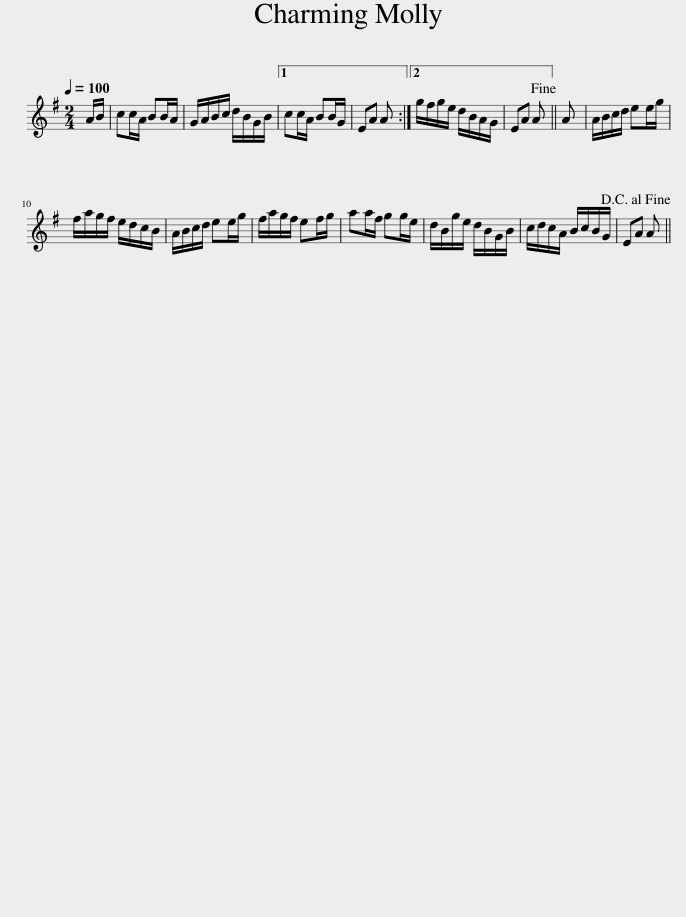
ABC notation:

X:1
L:1/8
Q:1/4=100
M:2/4
I:linebreak $
K:none
V:1 treble transpose="8 "
V:1
[K:G] A/B/ | cc/A/ BB/A/ | G/A/B/c/ d/B/G/B/ |1 cc/A/ BB/G/ | EA A :|2 %5
 g/f/g/e/ d/B/A/G/ | EA A!fine! || A | A/B/c/d/ ee/g/ |$ f/a/g/f/ e/d/c/B/ | %10
 A/B/c/d/ ee/g/ | f/a/g/f/ ef/g/ | aa/f/ gg/e/ | d/B/g/e/ d/B/G/B/ | c/d/c/A/ B/c/B/G/ | %15
 EA A!D.C.! || %16
